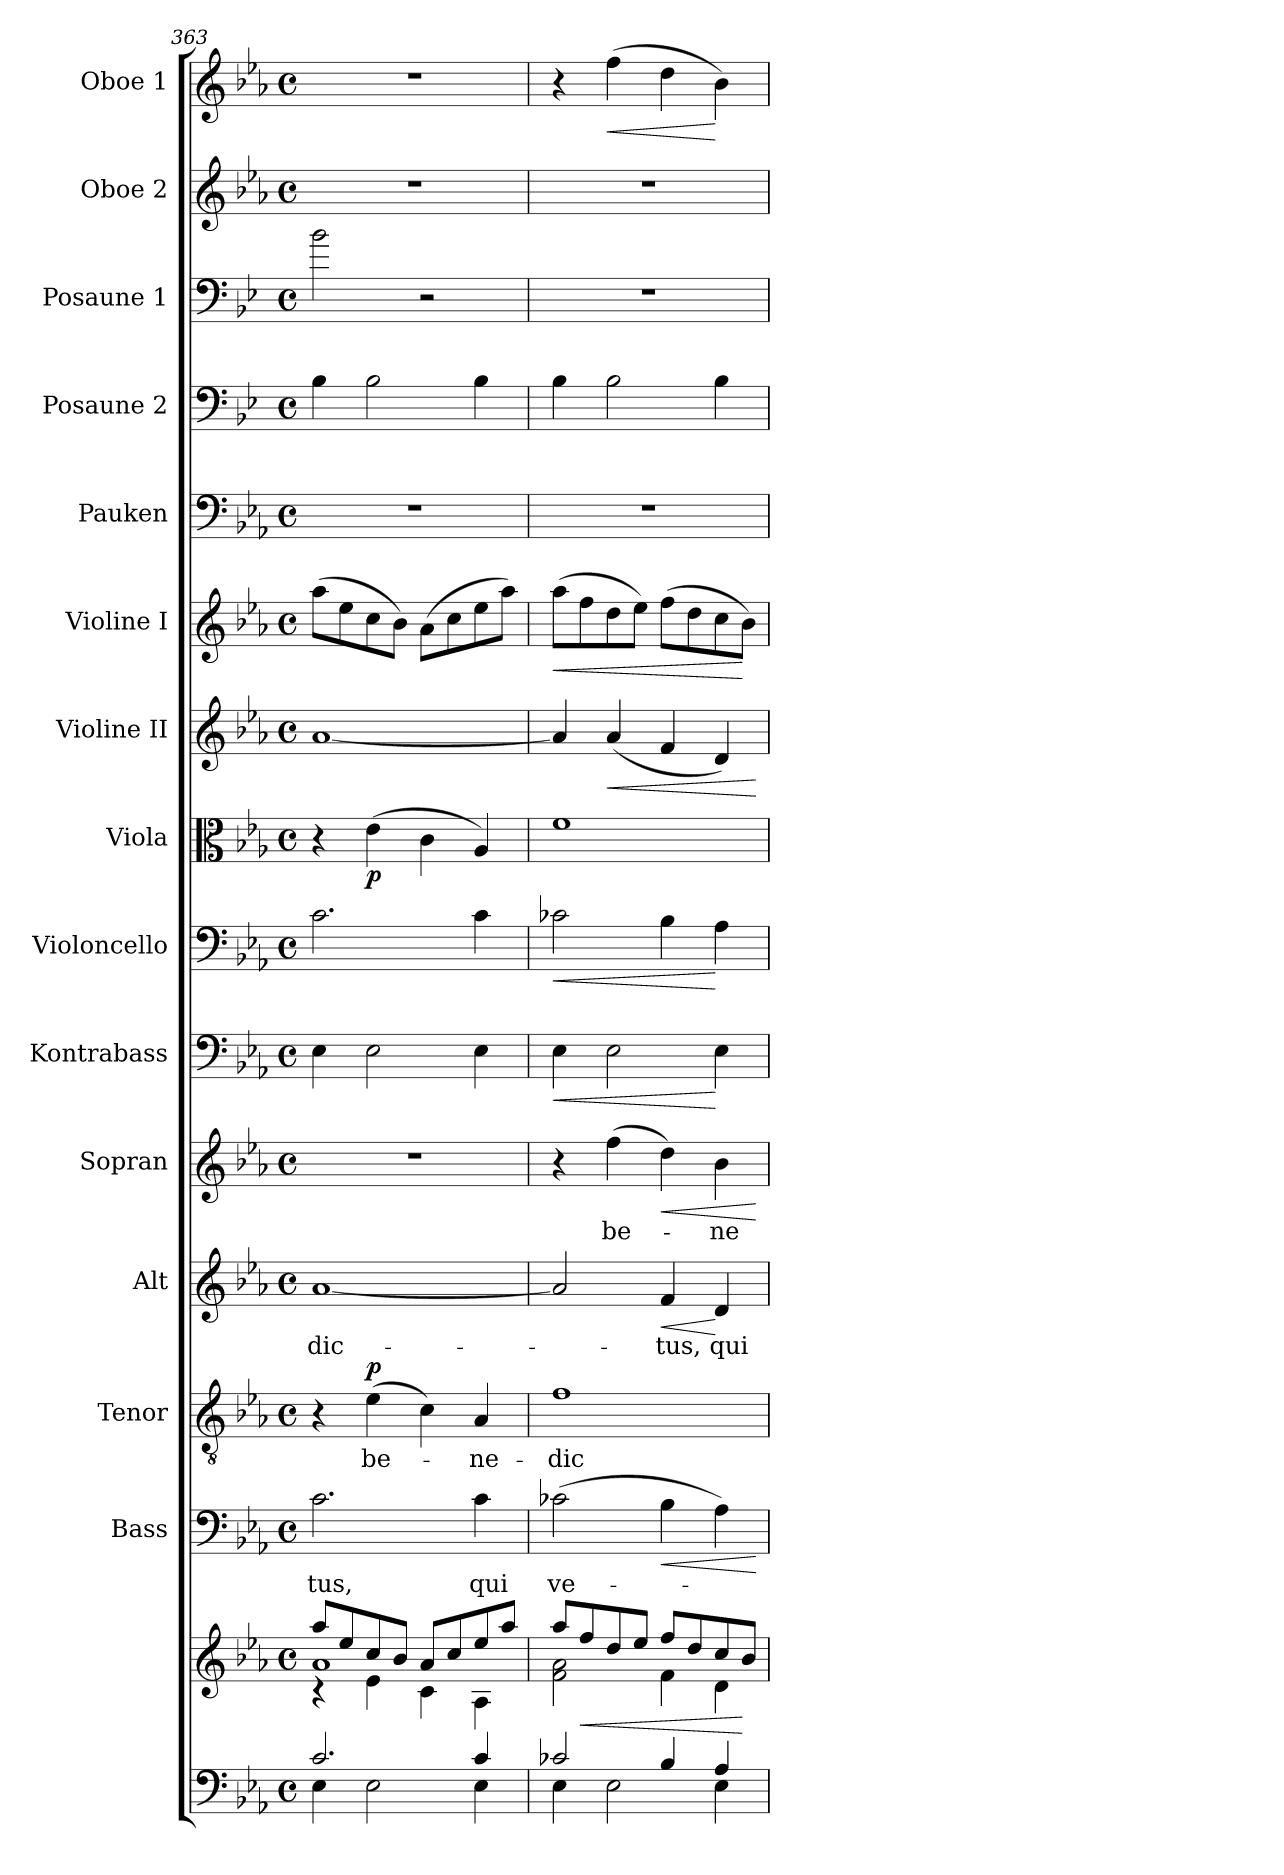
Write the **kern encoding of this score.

**kern	**kern	**dynam	**kern	**text	**dynam	**kern	**text	**dynam	**kern	**text	**dynam	**kern	**text	**dynam	**kern	**dynam	**kern	**dynam	**kern	**dynam	**kern	**dynam	**kern	**dynam	**kern	**kern	**kern	**kern	**kern	**dynam
*part15	*part15	*part15	*part14	*part14	*part14	*part13	*part13	*part13	*part12	*part12	*part12	*part11	*part11	*part11	*part10	*part10	*part9	*part9	*part8	*part8	*part7	*part7	*part6	*part6	*part5	*part4	*part3	*part2	*part1	*part1
*staff16	*staff15	*staff15/16	*staff14	*staff14	*staff14	*staff13	*staff13	*staff13	*staff12	*staff12	*staff12	*staff11	*staff11	*staff11	*staff10	*staff10	*staff9	*staff9	*staff8	*staff8	*staff7	*staff7	*staff6	*staff6	*staff5	*staff4	*staff3	*staff2	*staff1	*staff1
*	*	*	*I"Bass	*	*	*I"Tenor	*	*	*I"Alt	*	*	*I"Sopran	*	*	*I"Kontrabass	*	*I"Violoncello	*	*I"Viola	*	*I"Violine II	*	*I"Violine I	*	*I"Pauken	*I"Posaune 2	*I"Posaune 1	*I"Oboe 2	*I"Oboe 1	*
*	*	*	*I'B.	*	*	*I'T.	*	*	*I'A.	*	*	*I'S.	*	*	*I'Kb.	*	*I'Vc.	*	*I'Vla.	*	*I'Vl. II	*	*I'Vl. I	*	*I'Pk.	*I'Pos. 2	*I'Pos. 1	*I'Ob. 2	*I'Ob. 1	*
*clefF4	*clefG2	*	*clefF4	*	*	*clefGv2	*	*	*clefG2	*	*	*clefG2	*	*	*clefF4	*	*clefF4	*	*clefC3	*	*clefG2	*	*clefG2	*	*clefF4	*clefF4	*clefF4	*clefG2	*clefG2	*
*	*	*	*	*	*	*	*	*	*	*	*	*	*	*	*ITrd7c12	*	*	*	*	*	*	*	*	*	*	*ITrd4c7	*ITrd4c7	*	*	*
*k[b-e-a-]	*k[b-e-a-]	*	*k[b-e-a-]	*	*	*k[b-e-a-]	*	*	*k[b-e-a-]	*	*	*k[b-e-a-]	*	*	*k[b-e-a-]	*	*k[b-e-a-]	*	*k[b-e-a-]	*	*k[b-e-a-]	*	*k[b-e-a-]	*	*k[b-e-a-]	*k[b-e-a-]	*k[b-e-a-]	*k[b-e-a-]	*k[b-e-a-]	*
*E-:	*E-:	*	*E-:	*	*	*E-:	*	*	*E-:	*	*	*E-:	*	*	*E-:	*	*E-:	*	*E-:	*	*E-:	*	*E-:	*	*E-:	*E-:	*E-:	*E-:	*E-:	*
*M4/4	*M4/4	*	*M4/4	*	*	*M4/4	*	*	*M4/4	*	*	*M4/4	*	*	*M4/4	*	*M4/4	*	*M4/4	*	*M4/4	*	*M4/4	*	*M4/4	*M4/4	*M4/4	*M4/4	*M4/4	*
*met(c)	*met(c)	*	*met(c)	*	*	*met(c)	*	*	*met(c)	*	*	*met(c)	*	*	*met(c)	*	*met(c)	*	*met(c)	*	*met(c)	*	*met(c)	*	*met(c)	*met(c)	*met(c)	*met(c)	*met(c)	*
=363	=363	=363	=363	=363	=363	=363	=363	=363	=363	=363	=363	=363	=363	=363	=363	=363	=363	=363	=363	=363	=363	=363	=363	=363	=363	=363	=363	=363	=363	=363
*^	*^	*	*	*	*	*	*	*	*	*	*	*	*	*	*	*	*	*	*	*	*	*	*	*	*	*	*	*	*	*
*	*	*	*^	*	*	*	*	*	*	*	*	*	*	*	*	*	*	*	*	*	*	*	*	*	*	*	*	*	*	*	*	*
!	!	!	!	!	!	!	!LO:LY:b	!	!	!	!	!	!LO:LY:b	!	!	!	!	!	!	!	!	!	!	!	!	!	!	!	!	!	!	!	!
2.c/	4E-\	8aa-/L	4rc	1a-	.	2.c\	-tus,	.	4r	.	.	[1a-	-dic-	.	1r	.	.	4EE-\	.	2.c\	.	4r	.	[1a-	.	(>8aa-\L	.	1r	4E-\	2e-\	1r	1r	.
.	.	8ee-/	.	.	.	.	.	.	.	.	.	.	.	.	.	.	.	.	.	.	.	.	.	.	.	8ee-\	.	.	.	.	.	.	.
!	!	!	!	!	!	!	!	!	!	!LO:LY:b	!LO:DY:a	!	!	!	!	!	!	!	!	!	!	!	!LO:DY:b	!	!	!	!	!	!	!	!	!	!
.	2E-\	8cc/	4e-\	.	.	.	.	.	(>4e-\	be-	p	.	.	.	.	.	.	2EE-\	.	.	.	(>4e-\	p	.	.	8cc\	.	.	2E-\	.	.	.	.
.	.	8b-/J	.	.	.	.	.	.	.	.	.	.	.	.	.	.	.	.	.	.	.	.	.	.	.	8b-\J)	.	.	.	.	.	.	.
.	.	8a-/L	4c\	.	.	.	.	.	4c\)	.	.	.	.	.	.	.	.	.	.	.	.	4c\	.	.	.	(>8a-\L	.	.	.	2r	.	.	.
.	.	8cc/	.	.	.	.	.	.	.	.	.	.	.	.	.	.	.	.	.	.	.	.	.	.	.	8cc\	.	.	.	.	.	.	.
!	!	!	!	!	!	!	!LO:LY:b	!	!	!LO:LY:b	!	!	!	!	!	!	!	!	!	!	!	!	!	!	!	!	!	!	!	!	!	!	!
4c/	4E-\	8ee-/	4A-\	.	.	4c\	qui	.	4A-/	-ne-	.	.	.	.	.	.	.	4EE-\	.	4c\	.	4A-/)	.	.	.	8ee-\	.	.	4E-\	.	.	.	.
.	.	8aa-/J	.	.	.	.	.	.	.	.	.	.	.	.	.	.	.	.	.	.	.	.	.	.	.	8aa-\J)	.	.	.	.	.	.	.
*	*	*	*v	*v	*	*	*	*	*	*	*	*	*	*	*	*	*	*	*	*	*	*	*	*	*	*	*	*	*	*	*	*	*
=364	=364	=364	=364	=364	=364	=364	=364	=364	=364	=364	=364	=364	=364	=364	=364	=364	=364	=364	=364	=364	=364	=364	=364	=364	=364	=364	=364	=364	=364	=364	=364	=364
!	!	!	!	!	!	!LO:LY:b	!	!	!LO:LY:b	!	!	!	!	!	!	!	!	!LO:HP:b	!	!LO:HP:b	!	!	!	!	!	!LO:HP:b	!	!	!	!	!	!
2c-X/	4E-\	8aa-/L	2f\ 2a-\	.	(>2c-X\	ve-	.	1f	-dic-	.	2a-/]	.	.	4r	.	.	4EE-\	<	2c-X\	<	1f	.	4a-/]	.	(>8aa-\L	<	1r	4E-\	1r	1r	4r	.
!	!	!	!	!LO:HP:b	!	!	!	!	!	!	!	!	!	!	!	!	!	!	!	!	!	!	!	!	!	!	!	!	!	!	!	!
.	.	8ff/	.	<	.	.	.	.	.	.	.	.	.	.	.	.	.	.	.	.	.	.	.	.	8ff\	.	.	.	.	.	.	.
!	!	!	!	!	!	!	!	!	!	!	!	!	!	!	!LO:LY:b	!	!	!	!	!	!	!	!	!LO:HP:b	!	!	!	!	!	!	!	!LO:HP:b
.	2E-\	8dd/	.	.	.	.	.	.	.	.	.	.	.	(>4ff\	be-	.	2EE-\	.	.	.	.	.	(<4a-/	<	8dd\	.	.	2E-\	.	.	(>4ff\	<
.	.	8ee-/J	.	.	.	.	.	.	.	.	.	.	.	.	.	.	.	.	.	.	.	.	.	.	8ee-\J)	.	.	.	.	.	.	.
!	!	!	!	!	!	!	!LO:HP:b	!	!	!	!	!LO:LY:b	!LO:HP:b	!	!	!LO:HP:b	!	!	!	!	!	!	!	!	!	!	!	!	!	!	!	!
4B-/	.	8ff/L	4f\	.	4B-\	.	<	.	.	.	4f/	-tus,	<	4dd\)	.	<	.	.	4B-\	.	.	.	4f/	.	(>8ff\L	.	.	.	.	.	4dd\	.
.	.	8dd/	.	.	.	.	.	.	.	.	.	.	.	.	.	.	.	.	.	.	.	.	.	.	8dd\	.	.	.	.	.	.	.
!	!	!	!	!	!	!	!	!	!	!	!	!LO:LY:b	!	!	!LO:LY:b	!	!	!	!	!	!	!	!	!	!	!	!	!	!	!	!	!
4A-/	4E-\	8cc/	4d\	.	4A-\)	.	.	.	.	.	4d/	qui	[	4b-\	-ne-	.	4EE-\	[	4A-\	[	.	.	4d/)	.	8cc\	.	.	4E-\	.	.	4b-\)	[
.	.	8b-/J	.	[	.	.	.	.	.	.	.	.	.	.	.	.	.	.	.	.	.	.	.	.	8b-\J)	[	.	.	.	.	.	.
*v	*v	*	*	*	*	*	*	*	*	*	*	*	*	*	*	*	*	*	*	*	*	*	*	*	*	*	*	*	*	*	*	*
*	*v	*v	*	*	*	*	*	*	*	*	*	*	*	*	*	*	*	*	*	*	*	*	*	*	*	*	*	*	*	*	*
.	.	.	.	.	[	.	.	.	.	.	.	.	.	[	.	.	.	.	.	.	.	[	.	.	.	.	.	.	.	.
=	=	=	=	=	=	=	=	=	=	=	=	=	=	=	=	=	=	=	=	=	=	=	=	=	=	=	=	=	=	=
*-	*-	*-	*-	*-	*-	*-	*-	*-	*-	*-	*-	*-	*-	*-	*-	*-	*-	*-	*-	*-	*-	*-	*-	*-	*-	*-	*-	*-	*-	*-
